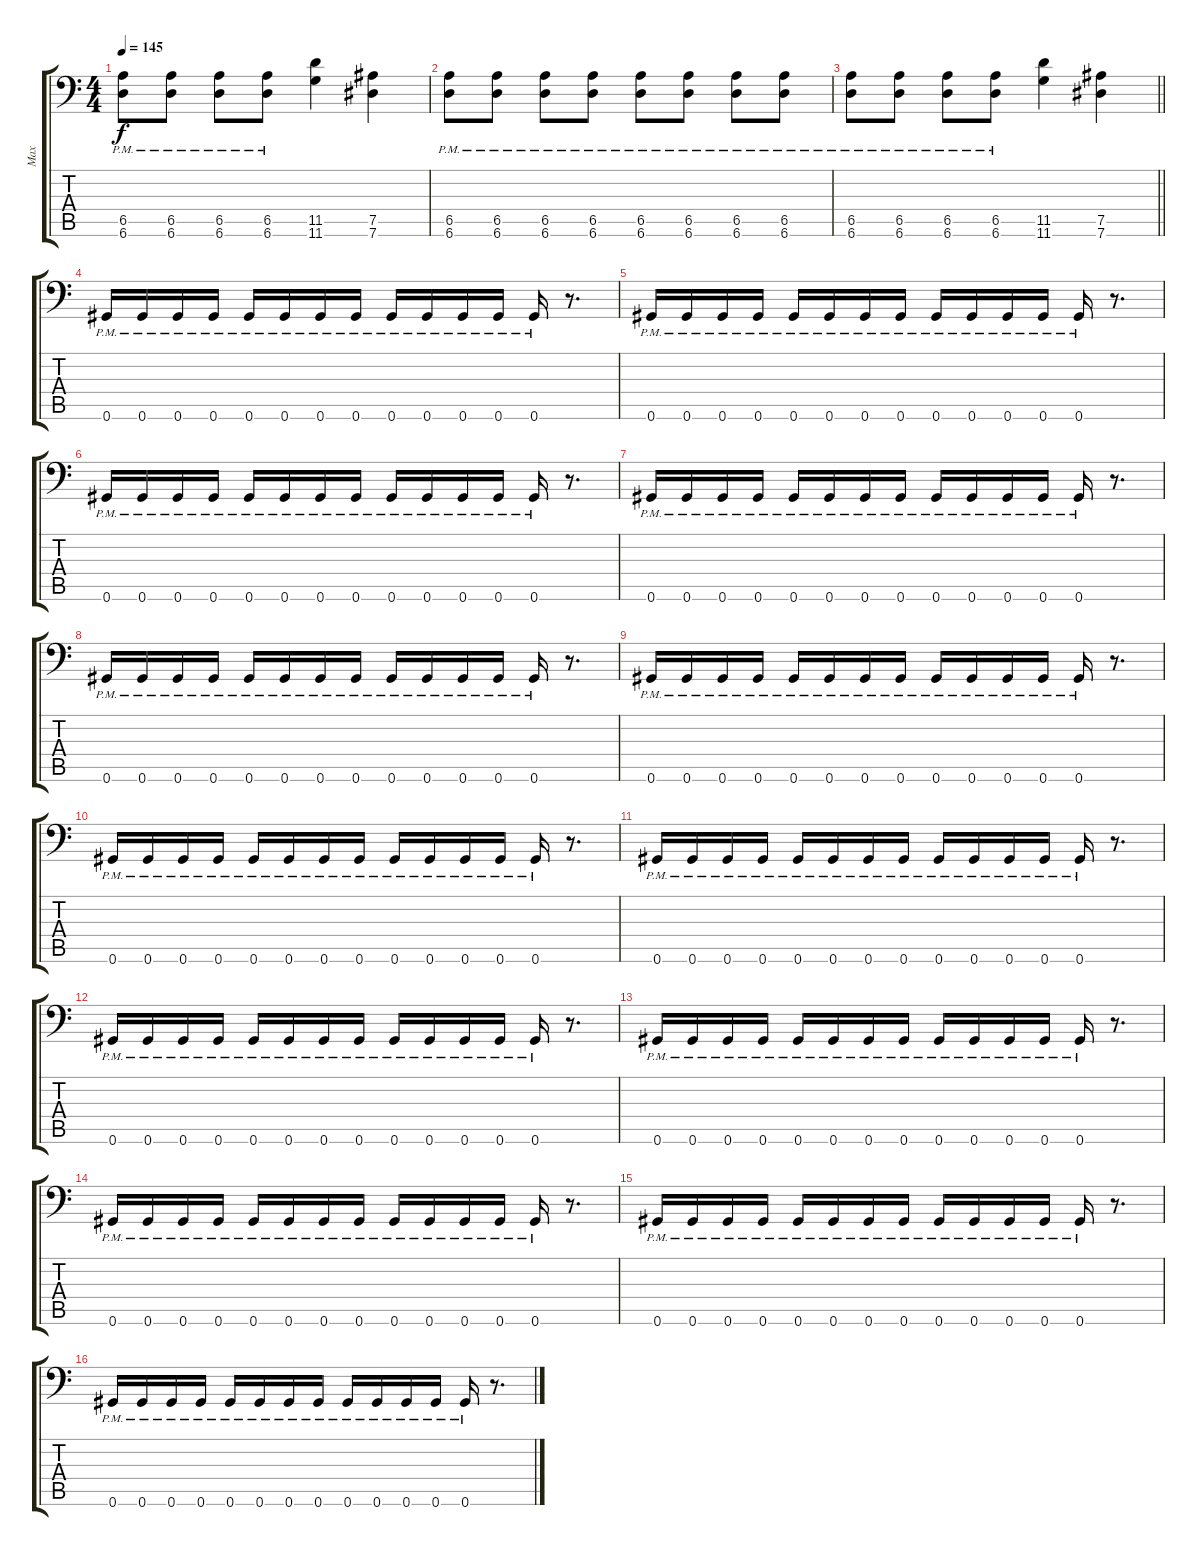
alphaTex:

\track ("Max" "Max") {instrument distortionguitar}
\staff {score tabs}
\tuning (Bb3 F3 Db3 Ab2 Eb2 Ab1) {hide}
\ts (4 4)
\tempo 145
\clef f4
\ks c
(6.5{pm} 6.6{pm}).8{dy f} (6.5{pm} 6.6{pm}).8 (6.5{pm} 6.6{pm}).8 (6.5{pm} 6.6{pm}).8 (11.5 11.6).4 (7.5 7.6).4 |
(6.5{pm} 6.6{pm}).8 (6.5{pm} 6.6{pm}).8 (6.5{pm} 6.6{pm}).8 (6.5{pm} 6.6{pm}).8 (6.5{pm} 6.6{pm}).8 (6.5{pm} 6.6{pm}).8 (6.5{pm} 6.6{pm}).8 (6.5{pm} 6.6{pm}).8 |
\barLineRight lightlight
(6.5{pm} 6.6{pm}).8 (6.5{pm} 6.6{pm}).8 (6.5{pm} 6.6{pm}).8 (6.5{pm} 6.6{pm}).8 (11.5 11.6).4 (7.5 7.6).4 |
\section ("" "")
0.6{pm}.16 0.6{pm}.16 0.6{pm}.16 0.6{pm}.16 0.6{pm}.16 0.6{pm}.16 0.6{pm}.16 0.6{pm}.16 0.6{pm}.16 0.6{pm}.16 0.6{pm}.16 0.6{pm}.16 0.6{pm}.16 r.8{d} |
0.6{pm}.16 0.6{pm}.16 0.6{pm}.16 0.6{pm}.16 0.6{pm}.16 0.6{pm}.16 0.6{pm}.16 0.6{pm}.16 0.6{pm}.16 0.6{pm}.16 0.6{pm}.16 0.6{pm}.16 0.6{pm}.16 r.8{d} |
0.6{pm}.16 0.6{pm}.16 0.6{pm}.16 0.6{pm}.16 0.6{pm}.16 0.6{pm}.16 0.6{pm}.16 0.6{pm}.16 0.6{pm}.16 0.6{pm}.16 0.6{pm}.16 0.6{pm}.16 0.6{pm}.16 r.8{d} |
0.6{pm}.16 0.6{pm}.16 0.6{pm}.16 0.6{pm}.16 0.6{pm}.16 0.6{pm}.16 0.6{pm}.16 0.6{pm}.16 0.6{pm}.16 0.6{pm}.16 0.6{pm}.16 0.6{pm}.16 0.6{pm}.16 r.8{d} |
0.6{pm}.16 0.6{pm}.16 0.6{pm}.16 0.6{pm}.16 0.6{pm}.16 0.6{pm}.16 0.6{pm}.16 0.6{pm}.16 0.6{pm}.16 0.6{pm}.16 0.6{pm}.16 0.6{pm}.16 0.6{pm}.16 r.8{d} |
0.6{pm}.16 0.6{pm}.16 0.6{pm}.16 0.6{pm}.16 0.6{pm}.16 0.6{pm}.16 0.6{pm}.16 0.6{pm}.16 0.6{pm}.16 0.6{pm}.16 0.6{pm}.16 0.6{pm}.16 0.6{pm}.16 r.8{d} |
0.6{pm}.16 0.6{pm}.16 0.6{pm}.16 0.6{pm}.16 0.6{pm}.16 0.6{pm}.16 0.6{pm}.16 0.6{pm}.16 0.6{pm}.16 0.6{pm}.16 0.6{pm}.16 0.6{pm}.16 0.6{pm}.16 r.8{d} |
0.6{pm}.16 0.6{pm}.16 0.6{pm}.16 0.6{pm}.16 0.6{pm}.16 0.6{pm}.16 0.6{pm}.16 0.6{pm}.16 0.6{pm}.16 0.6{pm}.16 0.6{pm}.16 0.6{pm}.16 0.6{pm}.16 r.8{d} |
0.6{pm}.16 0.6{pm}.16 0.6{pm}.16 0.6{pm}.16 0.6{pm}.16 0.6{pm}.16 0.6{pm}.16 0.6{pm}.16 0.6{pm}.16 0.6{pm}.16 0.6{pm}.16 0.6{pm}.16 0.6{pm}.16 r.8{d} |
0.6{pm}.16 0.6{pm}.16 0.6{pm}.16 0.6{pm}.16 0.6{pm}.16 0.6{pm}.16 0.6{pm}.16 0.6{pm}.16 0.6{pm}.16 0.6{pm}.16 0.6{pm}.16 0.6{pm}.16 0.6{pm}.16 r.8{d} |
0.6{pm}.16 0.6{pm}.16 0.6{pm}.16 0.6{pm}.16 0.6{pm}.16 0.6{pm}.16 0.6{pm}.16 0.6{pm}.16 0.6{pm}.16 0.6{pm}.16 0.6{pm}.16 0.6{pm}.16 0.6{pm}.16 r.8{d} |
0.6{pm}.16 0.6{pm}.16 0.6{pm}.16 0.6{pm}.16 0.6{pm}.16 0.6{pm}.16 0.6{pm}.16 0.6{pm}.16 0.6{pm}.16 0.6{pm}.16 0.6{pm}.16 0.6{pm}.16 0.6{pm}.16 r.8{d} |
0.6{pm}.16 0.6{pm}.16 0.6{pm}.16 0.6{pm}.16 0.6{pm}.16 0.6{pm}.16 0.6{pm}.16 0.6{pm}.16 0.6{pm}.16 0.6{pm}.16 0.6{pm}.16 0.6{pm}.16 0.6{pm}.16 r.8{d}
